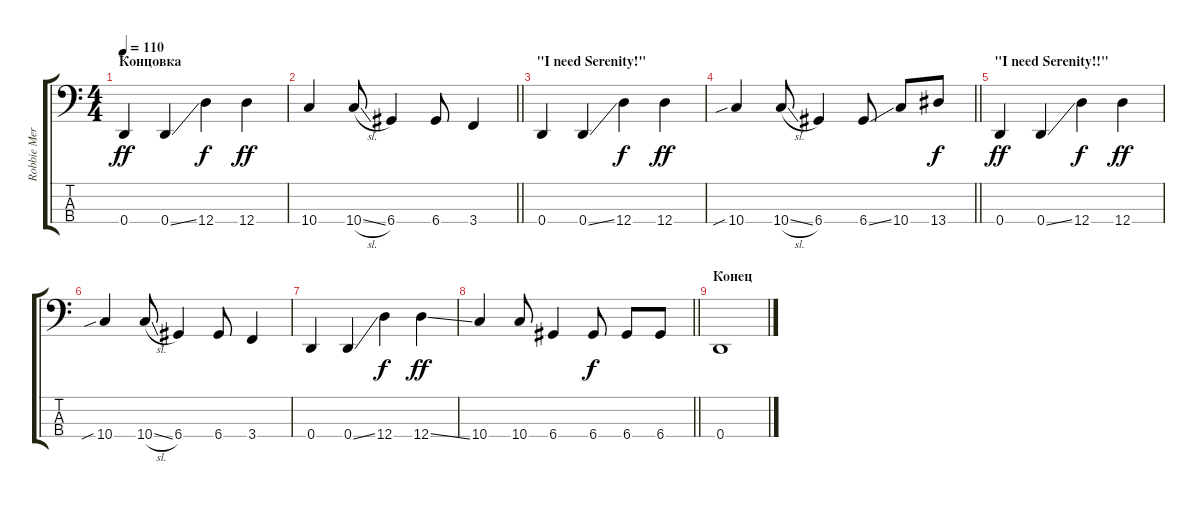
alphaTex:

\track ("Robbie Merrill [Bass]" "Robbie Mer") {instrument electricbassfinger}
\staff {score tabs}
\tuning (G2 D2 A1 D1) {hide}
\ts (4 4)
\section ("" "Концовка")
\tempo 110
\clef f4
\ks c
0.4.4{dy ff} 0.4{ss}.4 12.4.4{dy f} 12.4.4{dy ff} |
\barLineRight lightlight
10.4.4 10.4{sl}.8 6.4.4 6.4.8 3.4.4 |
\section ("" "\"I need Serenity!\"")
0.4.4 0.4{ss}.4 12.4.4{dy f} 12.4.4{dy ff} |
\barLineRight lightlight
10.4{sib}.4 10.4{sl}.8 6.4.4 6.4{ss}.8 10.4.8 13.4.8{dy f} |
\section ("" "\"I need Serenity!!\"")
0.4.4{dy ff} 0.4{ss}.4 12.4.4{dy f} 12.4.4{dy ff} |
10.4{sib}.4 10.4{sl}.8 6.4.4 6.4.8 3.4.4 |
0.4.4 0.4{ss}.4 12.4.4{dy f} 12.4{ss}.4{dy ff} |
\barLineRight lightlight
10.4.4 10.4.8 6.4.4 6.4.8{dy f} 6.4.8 6.4.8 |
\section ("" "Конец")
0.4.1
